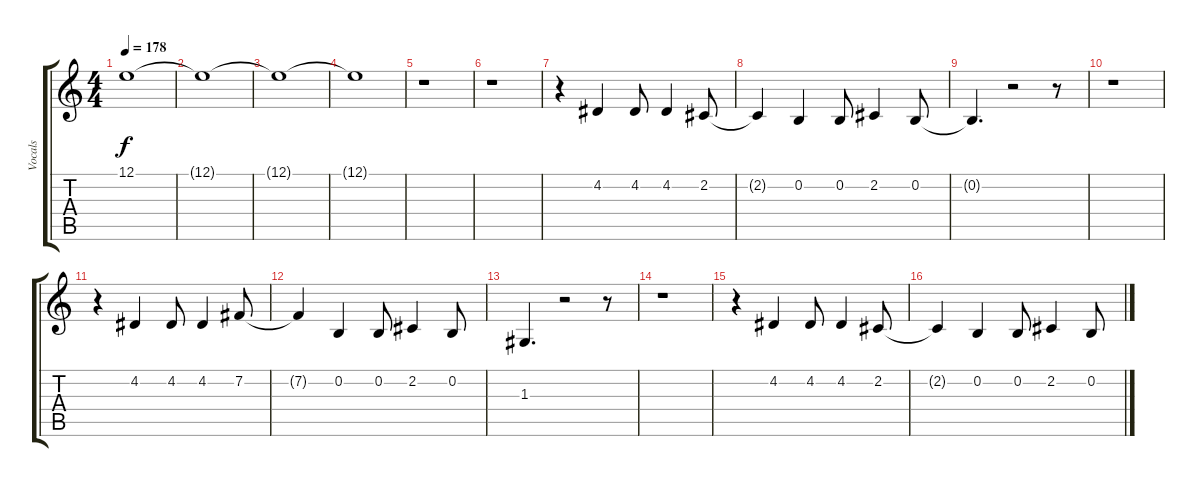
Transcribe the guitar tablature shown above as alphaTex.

\track ("Vocals" "Vocals") {instrument lead1square}
\staff {score tabs}
\tuning (E4 B3 G3 D3 A2 E2) {hide}
\ts (4 4)
\tempo 178
\clef g2
\ks c
12.1.1{dy f} |
12.1{t}.1 |
12.1{t}.1 |
12.1{t}.1 |
r.1 |
r.1 |
r.4 4.2.4 4.2.8 4.2.4 2.2.8 |
2.2{t}.4 0.2.4 0.2.8 2.2.4 0.2.8 |
0.2{t}.4{d} r.2 r.8 |
r.1 |
r.4 4.2.4 4.2.8 4.2.4 7.2.8 |
7.2{t}.4 0.2.4 0.2.8 2.2.4 0.2.8 |
1.3.4{d} r.2 r.8 |
r.1 |
r.4 4.2.4 4.2.8 4.2.4 2.2.8 |
2.2{t}.4 0.2.4 0.2.8 2.2.4 0.2.8
